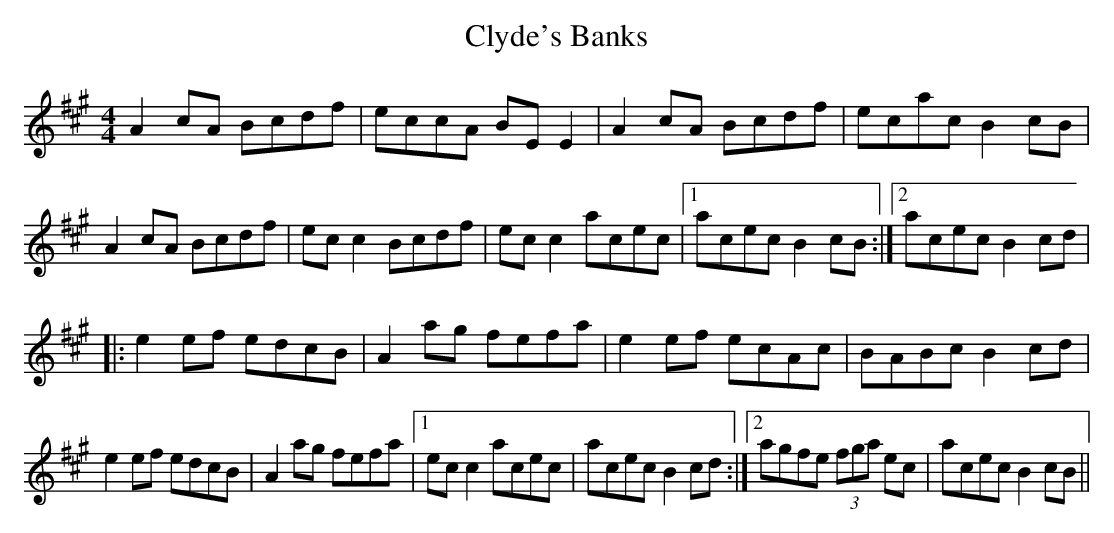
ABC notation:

X:1
T:Clyde's Banks
M:4/4
L:1/8
K:A
A2cA Bcdf|eccA BEE2|A2cA Bcdf|ecac B2cB|
A2cA Bcdf|ecc2 Bcdf|ecc2 acec|1 acec B2cB:|2 acec B2cd|
|:e2ef edcB|A2ag fefa|e2ef ecAc|BABc B2cd|
e2ef edcB|A2ag fefa|1 ecc2 acec|acec B2cd:|2 agfe (3fga ec|acec B2cB||
